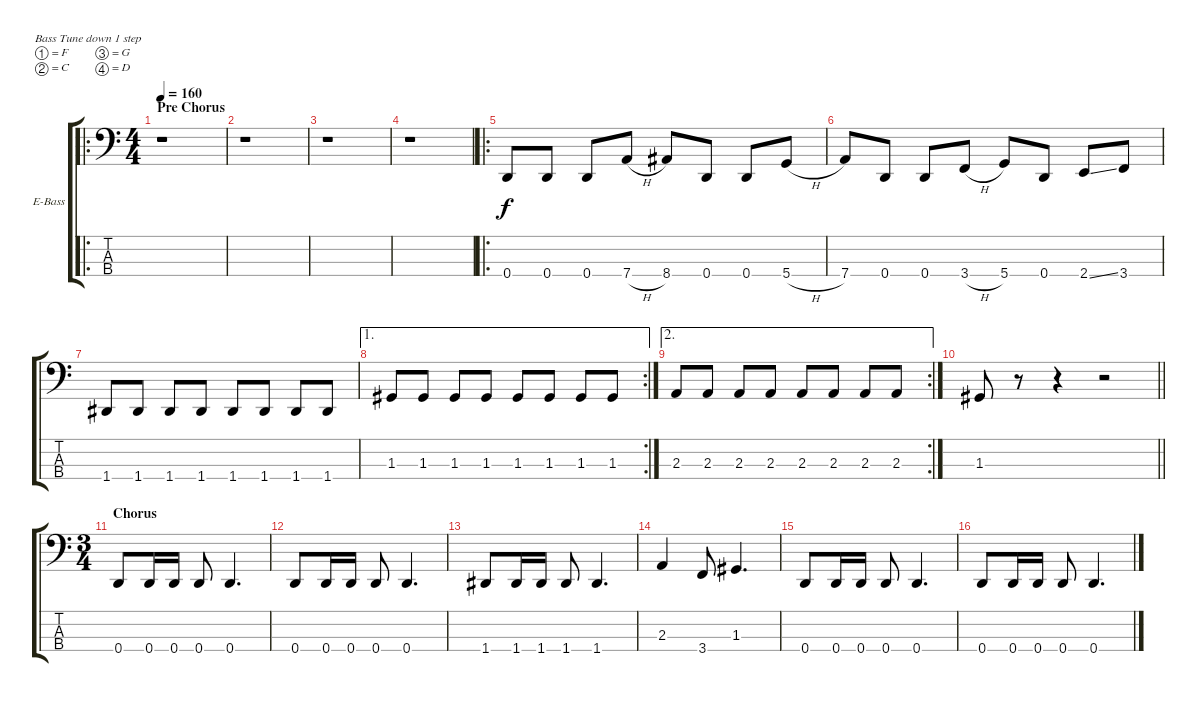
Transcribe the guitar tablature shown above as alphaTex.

\bracketExtendMode groupsimilarinstruments
\firstSystemTrackNameOrientation horizontal
\otherSystemsTrackNameOrientation horizontal
\track ("Bass" "E-Bass") {instrument electricbasspick}
\staff {score tabs}
\tuning (F2 C2 G1 D1)
\ro
\ts (4 4)
\beaming (8 2 2 2 2)
\section ("" "Pre Chorus")
\tempo 160
\clef f4
\ks c
r.1{dy f} |
r.1 |
r.1 |
r.1 |
\ro
0.4.8 0.4.8 0.4.8 7.4{h}.8 8.4.8 0.4.8 0.4.8 5.4{h}.8 |
7.4.8 0.4.8 0.4.8 3.4{h}.8 5.4.8 0.4.8 2.4{ss}.8 3.4.8 |
1.4.8 1.4.8 1.4.8 1.4.8 1.4.8 1.4.8 1.4.8 1.4.8 |
\ae 1
\rc 2
1.3.8 1.3.8 1.3.8 1.3.8 1.3.8 1.3.8 1.3.8 1.3.8 |
\ae 2
\rc 2
2.3.8 2.3.8 2.3.8 2.3.8 2.3.8 2.3.8 2.3.8 2.3.8 |
\barLineRight lightlight
1.3.8 r.8 r.4 r.2 |
\ts (3 4)
\beaming (8 2 2 2 2)
\section ("" "Chorus")
0.4.8 0.4.16 0.4.16 0.4.8 0.4.4{d} |
0.4.8 0.4.16 0.4.16 0.4.8 0.4.4{d} |
1.4.8 1.4.16 1.4.16 1.4.8 1.4.4{d} |
2.3.4 3.4.8 1.3.4{d} |
0.4.8 0.4.16 0.4.16 0.4.8 0.4.4{d} |
0.4.8 0.4.16 0.4.16 0.4.8 0.4.4{d}
